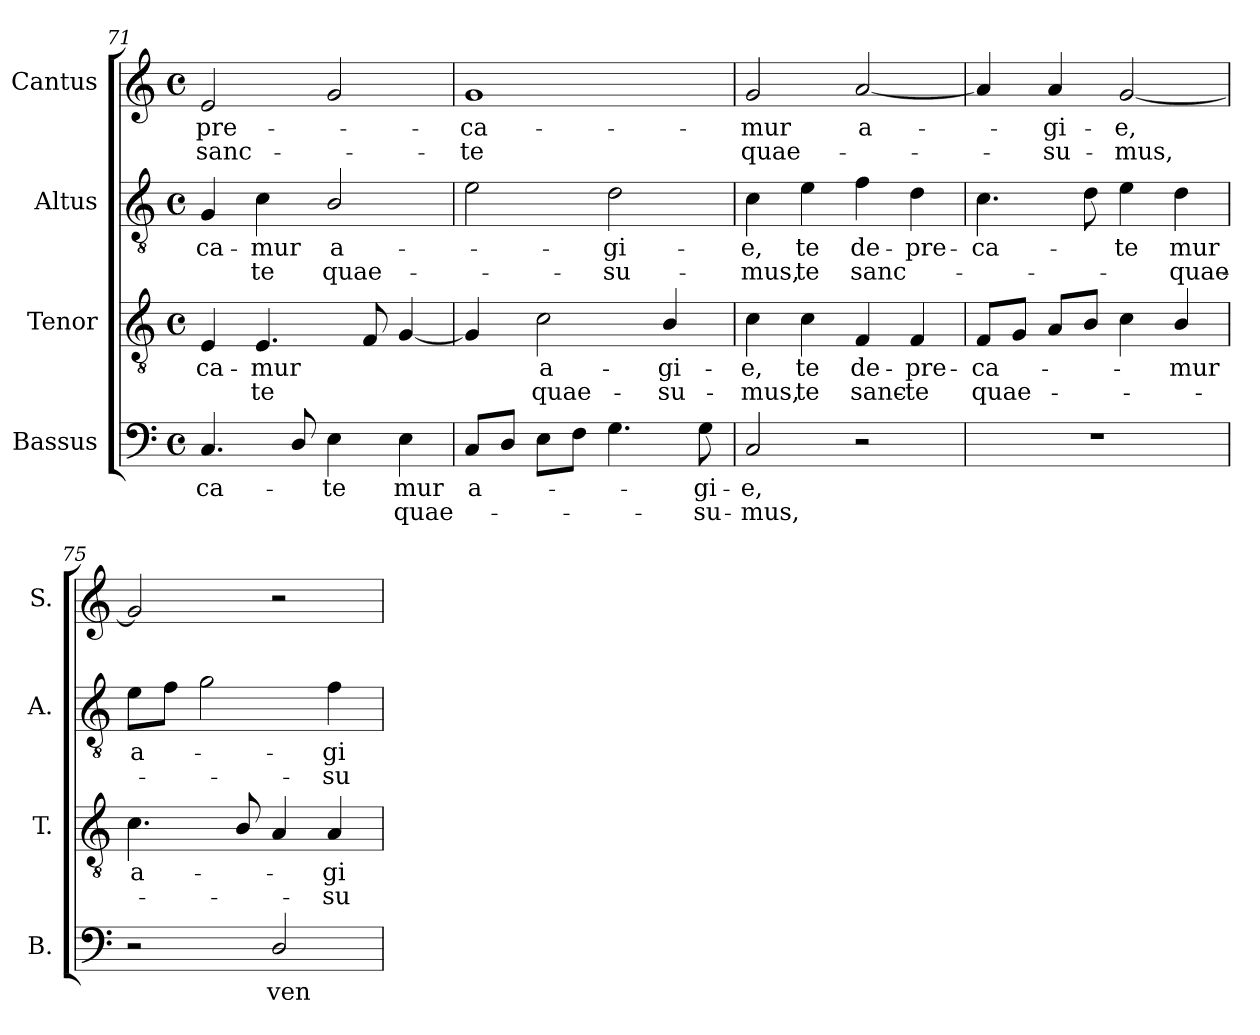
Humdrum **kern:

**kern	**text	**text	**kern	**text	**text	**kern	**text	**text	**kern	**text	**text
*part4	*part4	*part4	*part3	*part3	*part3	*part2	*part2	*part2	*part1	*part1	*part1
*staff4	*staff4	*staff4	*staff3	*staff3	*staff3	*staff2	*staff2	*staff2	*staff1	*staff1	*staff1
*I"Bassus	*	*	*I"Tenor	*	*	*I"Altus	*	*	*I"Cantus	*	*
*I'B.	*	*	*I'T.	*	*	*I'A.	*	*	*I'S.	*	*
*clefF4	*	*	*clefGv2	*	*	*clefGv2	*	*	*clefG2	*	*
*	*	*	*ITrd7c12	*	*	*ITrd7c12	*	*	*	*	*
*k[]	*	*	*k[]	*	*	*k[]	*	*	*k[]	*	*
*C:	*	*	*C:	*	*	*C:	*	*	*C:	*	*
*M4/4	*	*	*M4/4	*	*	*M4/4	*	*	*M4/4	*	*
*met(c)	*	*	*met(c)	*	*	*met(c)	*	*	*met(c)	*	*
=71	=71	=71	=71	=71	=71	=71	=71	=71	=71	=71	=71
!	!LO:LY:b:color=#000000	!	!	!	!	!	!	!	!	!	!
!	!	!	!	!LO:LY:b:color=#000000	!	!	!	!	!	!	!
!	!	!	!	!	!	!	!LO:LY:b:color=#000000	!	!	!	!
!	!	!	!	!	!	!	!	!	!	!LO:LY:b:color=#000000	!LO:LY:b:color=#000000
4.Ci/	-ca-	.	4EEi/	-ca-	.	4GGi/	-ca-	.	2ei/	-pre-	sanc-
!	!	!	!	!LO:LY:b:color=#000000	!LO:LY:b:color=#000000	!	!	!	!	!	!
!	!	!	!	!	!	!	!LO:LY:b:color=#000000	!LO:LY:b:color=#000000	!	!	!
.	.	.	4.EEi/	-mur	-te	4Ci\	-mur	-te	.	.	.
8Di/	.	.	.	.	.	.	.	.	.	.	.
!	!LO:LY:b:color=#000000	!	!	!	!	!	!	!	!	!	!
!	!	!	!	!	!	!	!LO:LY:b:color=#000000	!LO:LY:b:color=#000000	!	!	!
4Ei\	-te	.	.	.	.	2BBi/	a-	quae-	2gi/	.	.
.	.	.	8FFi/	.	.	.	.	.	.	.	.
!	!LO:LY:b:color=#000000	!LO:LY:b:color=#000000	!	!	!	!	!	!	!	!	!
4Ei\	-mur	quae-	[4GGi/	.	.	.	.	.	.	.	.
=72	=72	=72	=72	=72	=72	=72	=72	=72	=72	=72	=72
!	!LO:LY:b:color=#000000	!	!	!	!	!	!	!	!	!	!
!	!	!	!	!	!	!	!	!	!	!LO:LY:b:color=#000000	!LO:LY:b:color=#000000
8Ci/L	a-	.	4GGi/]	.	.	2Ei\	.	.	1gi	-ca-	-te
8Di/J	.	.	.	.	.	.	.	.	.	.	.
!	!	!	!	!LO:LY:b:color=#000000	!LO:LY:b:color=#000000	!	!	!	!	!	!
8Ei\L	.	.	2Ci\	a-	quae-	.	.	.	.	.	.
8Fi\J	.	.	.	.	.	.	.	.	.	.	.
!	!	!	!	!	!	!	!LO:LY:b:color=#000000	!LO:LY:b:color=#000000	!	!	!
4.Gi\	.	.	.	.	.	2Di\	-gi-	-su-	.	.	.
!	!	!	!	!LO:LY:b:color=#000000	!LO:LY:b:color=#000000	!	!	!	!	!	!
.	.	.	4BBi/	-gi-	-su-	.	.	.	.	.	.
!	!LO:LY:b:color=#000000	!LO:LY:b:color=#000000	!	!	!	!	!	!	!	!	!
8Gi\	-gi-	-su-	.	.	.	.	.	.	.	.	.
=73	=73	=73	=73	=73	=73	=73	=73	=73	=73	=73	=73
!	!LO:LY:b:color=#000000	!LO:LY:b:color=#000000	!	!	!	!	!	!	!	!	!
!	!	!	!	!LO:LY:b:color=#000000	!LO:LY:b:color=#000000	!	!	!	!	!	!
!	!	!	!	!	!	!	!LO:LY:b:color=#000000	!LO:LY:b:color=#000000	!	!	!
!	!	!	!	!	!	!	!	!	!	!LO:LY:b:color=#000000	!LO:LY:b:color=#000000
2Ci/	-e,	-mus,	4Ci\	-e,	-mus,	4Ci\	-e,	-mus,	2gi/	-mur	quae-
!	!	!	!	!LO:LY:b:color=#000000	!LO:LY:b:color=#000000	!	!	!	!	!	!
!	!	!	!	!	!	!	!LO:LY:b:color=#000000	!LO:LY:b:color=#000000	!	!	!
.	.	.	4Ci\	te	te	4Ei\	te	te	.	.	.
!	!	!	!	!LO:LY:b:color=#000000	!LO:LY:b:color=#000000	!	!	!	!	!	!
!	!	!	!	!	!	!	!LO:LY:b:color=#000000	!LO:LY:b:color=#000000	!	!	!
!	!	!	!	!	!	!	!	!	!	!LO:LY:b:color=#000000	!
2r	.	.	4FFi/	de-	sanc-	4Fi\	de-	sanc-	[2ai/	a-	.
!	!	!	!	!LO:LY:b:color=#000000	!LO:LY:b:color=#000000	!	!	!	!	!	!
!	!	!	!	!	!	!	!LO:LY:b:color=#000000	!	!	!	!
.	.	.	4FFi/	-pre-	-te	4Di\	-pre-	.	.	.	.
=74	=74	=74	=74	=74	=74	=74	=74	=74	=74	=74	=74
!	!	!	!	!LO:LY:b:color=#000000	!LO:LY:b:color=#000000	!	!	!	!	!	!
!	!	!	!	!	!	!	!LO:LY:b:color=#000000	!	!	!	!
1r	.	.	8FFi/L	-ca-	quae-	4.Ci\	-ca-	.	4ai/]	.	.
.	.	.	8GGi/J	.	.	.	.	.	.	.	.
!	!	!	!	!	!	!	!	!	!	!LO:LY:b:color=#000000	!LO:LY:b:color=#000000
.	.	.	8AAi/L	.	.	.	.	.	4ai/	-gi-	-su-
.	.	.	8BBi/J	.	.	8Di\	.	.	.	.	.
!	!	!	!	!	!	!	!LO:LY:b:color=#000000	!	!	!	!
!	!	!	!	!	!	!	!	!	!	!LO:LY:b:color=#000000	!LO:LY:b:color=#000000
.	.	.	4Ci\	.	.	4Ei\	-te	.	[2gi/	-e,	-mus,
!	!	!	!	!LO:LY:b:color=#000000	!	!	!	!	!	!	!
!	!	!	!	!	!	!	!LO:LY:b:color=#000000	!LO:LY:b:color=#000000	!	!	!
.	.	.	4BBi/	-mur	.	4Di\	-mur	quae-	.	.	.
!!LO:LB:g=z
=75	=75	=75	=75	=75	=75	=75	=75	=75	=75	=75	=75
!	!	!	!	!LO:LY:b:color=#000000	!	!	!	!	!	!	!
!	!	!	!	!	!	!	!LO:LY:b:color=#000000	!	!	!	!
2r	.	.	4.Ci\	a-	.	8Ei\L	a-	.	2gi/]	.	.
.	.	.	.	.	.	8Fi\J	.	.	.	.	.
.	.	.	.	.	.	2Gi\	.	.	.	.	.
.	.	.	8BBi/	.	.	.	.	.	.	.	.
!	!LO:LY:b:color=#000000	!	!	!	!	!	!	!	!	!	!
2Di/	ven-	.	4AAi/	.	.	.	.	.	2r	.	.
!	!	!	!	!LO:LY:b:color=#000000	!LO:LY:b:color=#000000	!	!	!	!	!	!
!	!	!	!	!	!	!	!LO:LY:b:color=#000000	!LO:LY:b:color=#000000	!	!	!
.	.	.	4AAi/	-gi-	-su-	4Fi\	-gi-	-su-	.	.	.
=	=	=	=	=	=	=	=	=	=	=	=
*-	*-	*-	*-	*-	*-	*-	*-	*-	*-	*-	*-
